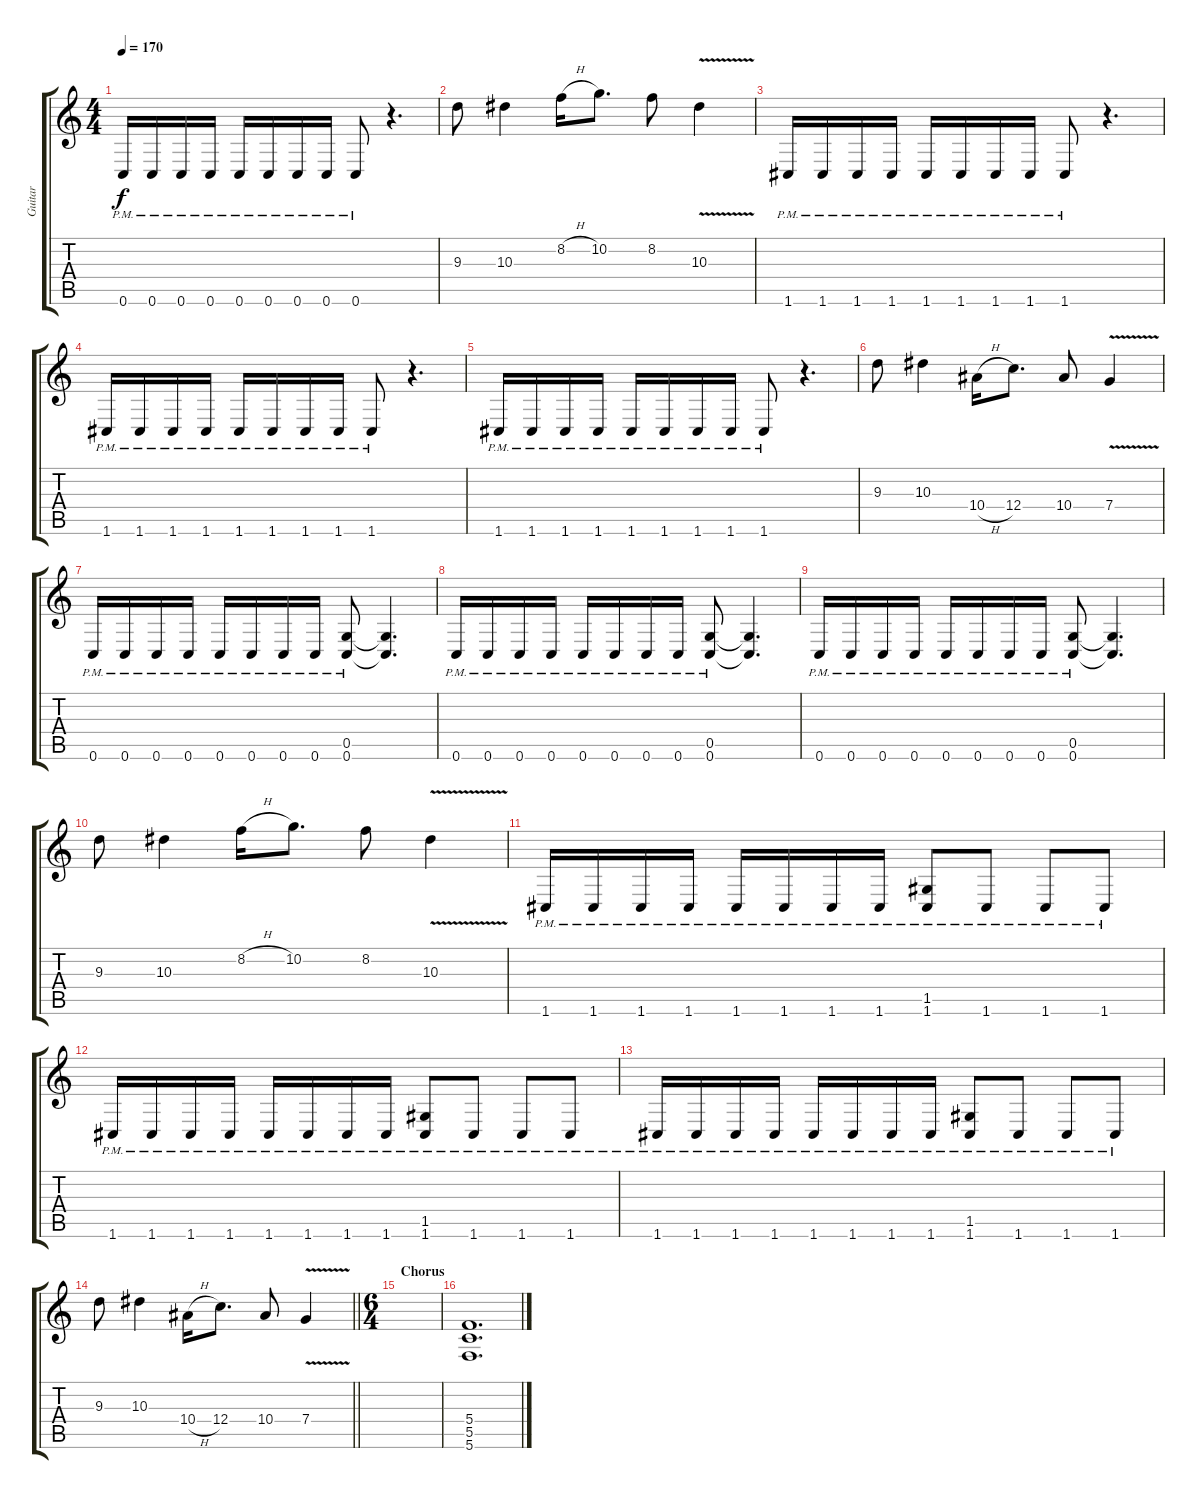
\track ("Guitar" "Guitar") {instrument distortionguitar}
\staff {score tabs}
\tuning (D4 A3 F3 C3 G2 C2) {hide}
\ts (4 4)
\tempo 170
\clef g2
\ks c
0.6{pm}.16{dy f} 0.6{pm}.16 0.6{pm}.16 0.6{pm}.16 0.6{pm}.16 0.6{pm}.16 0.6{pm}.16 0.6{pm}.16 0.6{pm}.8 r.4{d} |
9.3.8 10.3.4 8.2{h}.16 10.2.8{d} 8.2.8 10.3{v}.4 |
1.6{pm}.16 1.6{pm}.16 1.6{pm}.16 1.6{pm}.16 1.6{pm}.16 1.6{pm}.16 1.6{pm}.16 1.6{pm}.16 1.6{pm}.8 r.4{d} |
1.6{pm}.16 1.6{pm}.16 1.6{pm}.16 1.6{pm}.16 1.6{pm}.16 1.6{pm}.16 1.6{pm}.16 1.6{pm}.16 1.6{pm}.8 r.4{d} |
1.6{pm}.16 1.6{pm}.16 1.6{pm}.16 1.6{pm}.16 1.6{pm}.16 1.6{pm}.16 1.6{pm}.16 1.6{pm}.16 1.6{pm}.8 r.4{d} |
9.3.8 10.3.4 10.4{h}.16 12.4.8{d} 10.4.8 7.4{v}.4 |
0.6{pm}.16 0.6{pm}.16 0.6{pm}.16 0.6{pm}.16 0.6{pm}.16 0.6{pm}.16 0.6{pm}.16 0.6{pm}.16 (0.5{pm} 0.6{pm}).8 (0.5{t} 0.6{t}).4{d} |
0.6{pm}.16 0.6{pm}.16 0.6{pm}.16 0.6{pm}.16 0.6{pm}.16 0.6{pm}.16 0.6{pm}.16 0.6{pm}.16 (0.5{pm} 0.6{pm}).8 (0.5{t} 0.6{t}).4{d} |
0.6{pm}.16 0.6{pm}.16 0.6{pm}.16 0.6{pm}.16 0.6{pm}.16 0.6{pm}.16 0.6{pm}.16 0.6{pm}.16 (0.5{pm} 0.6{pm}).8 (0.5{t} 0.6{t}).4{d} |
9.3.8 10.3.4 8.2{h}.16 10.2.8{d} 8.2.8 10.3{v}.4 |
1.6{pm}.16 1.6{pm}.16 1.6{pm}.16 1.6{pm}.16 1.6{pm}.16 1.6{pm}.16 1.6{pm}.16 1.6{pm}.16 (1.5 1.6{pm}).8 1.6{pm}.8 1.6{pm}.8 1.6{pm}.8 |
1.6{pm}.16 1.6{pm}.16 1.6{pm}.16 1.6{pm}.16 1.6{pm}.16 1.6{pm}.16 1.6{pm}.16 1.6{pm}.16 (1.5 1.6{pm}).8 1.6{pm}.8 1.6{pm}.8 1.6{pm}.8 |
1.6{pm}.16 1.6{pm}.16 1.6{pm}.16 1.6{pm}.16 1.6{pm}.16 1.6{pm}.16 1.6{pm}.16 1.6{pm}.16 (1.5 1.6{pm}).8 1.6{pm}.8 1.6{pm}.8 1.6{pm}.8 |
\barLineRight lightlight
9.3.8 10.3.4 10.4{h}.16 12.4.8{d} 10.4.8 7.4{v}.4 |
\ts (6 4)
\section ("" "Chorus")
|
(5.4 5.5 5.6).1{d}
